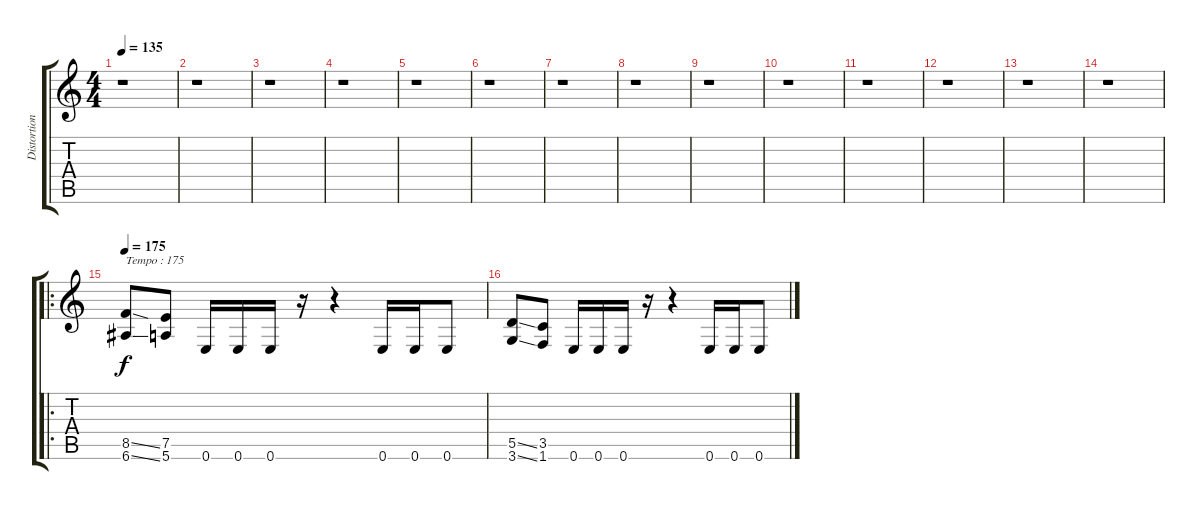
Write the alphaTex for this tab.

\track ("Distortion Guitar" "Distortion") {instrument distortionguitar}
\staff {score tabs}
\tuning (E4 B3 G3 D3 A2 E2) {hide}
\ts (4 4)
\tempo 135
\clef g2
\ks c
r.1{dy f} |
r.1 |
r.1 |
r.1 |
r.1 |
r.1 |
r.1 |
r.1 |
r.1 |
r.1 |
r.1 |
r.1 |
r.1 |
r.1 |
\ro
\tempo 175
(8.5{ss} 6.6{ss}).8{txt "Tempo : 175"} (7.5 5.6).8 0.6.16 0.6.16 0.6.16 r.16 r.4 0.6.16 0.6.16 0.6.8 |
(5.5{ss} 3.6{ss}).8 (3.5 1.6).8 0.6.16 0.6.16 0.6.16 r.16 r.4 0.6.16 0.6.16 0.6.8
